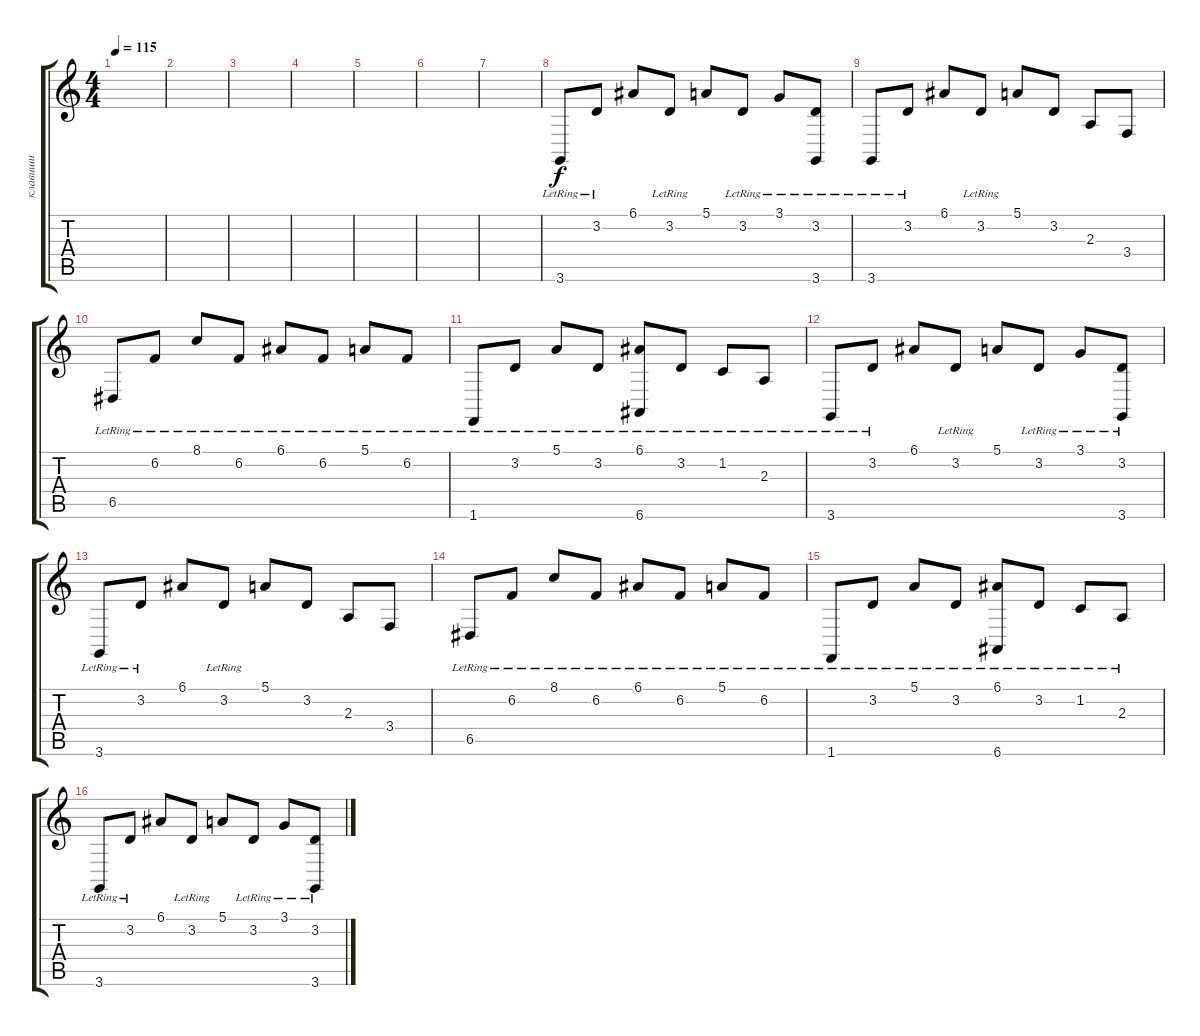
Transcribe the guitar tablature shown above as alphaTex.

\track ("клавиши" "клавиши") {instrument brightacousticpiano}
\staff {score tabs}
\tuning (E4 B3 G3 D3 A2 E2) {hide}
\ts (4 4)
\tempo 115
\clef g2
\ks c
|
|
|
|
|
|
|
3.6{lr}.8 3.2{lr}.8 6.1.8 3.2{lr}.8 5.1.8 3.2{lr}.8 3.1{lr}.8 (3.2{lr} 3.6).8 |
3.6{lr}.8 3.2{lr}.8 6.1.8 3.2{lr}.8 5.1.8 3.2.8 2.3.8 3.4.8 |
6.5{lr}.8 6.2{lr}.8 8.1{lr}.8 6.2{lr}.8 6.1{lr}.8 6.2{lr}.8 5.1{lr}.8 6.2{lr}.8 |
1.6{lr}.8 3.2{lr}.8 5.1{lr}.8 3.2{lr}.8 (6.1{lr} 6.6{lr}).8 3.2{lr}.8 1.2{lr}.8 2.3{lr}.8 |
3.6{lr}.8 3.2{lr}.8 6.1.8 3.2{lr}.8 5.1.8 3.2{lr}.8 3.1{lr}.8 (3.2{lr} 3.6).8 |
3.6{lr}.8 3.2{lr}.8 6.1.8 3.2{lr}.8 5.1.8 3.2.8 2.3.8 3.4.8 |
6.5{lr}.8 6.2{lr}.8 8.1{lr}.8 6.2{lr}.8 6.1{lr}.8 6.2{lr}.8 5.1{lr}.8 6.2{lr}.8 |
1.6{lr}.8 3.2{lr}.8 5.1{lr}.8 3.2{lr}.8 (6.1{lr} 6.6{lr}).8 3.2{lr}.8 1.2{lr}.8 2.3{lr}.8 |
3.6{lr}.8 3.2{lr}.8 6.1.8 3.2{lr}.8 5.1.8 3.2{lr}.8 3.1{lr}.8 (3.2{lr} 3.6).8
